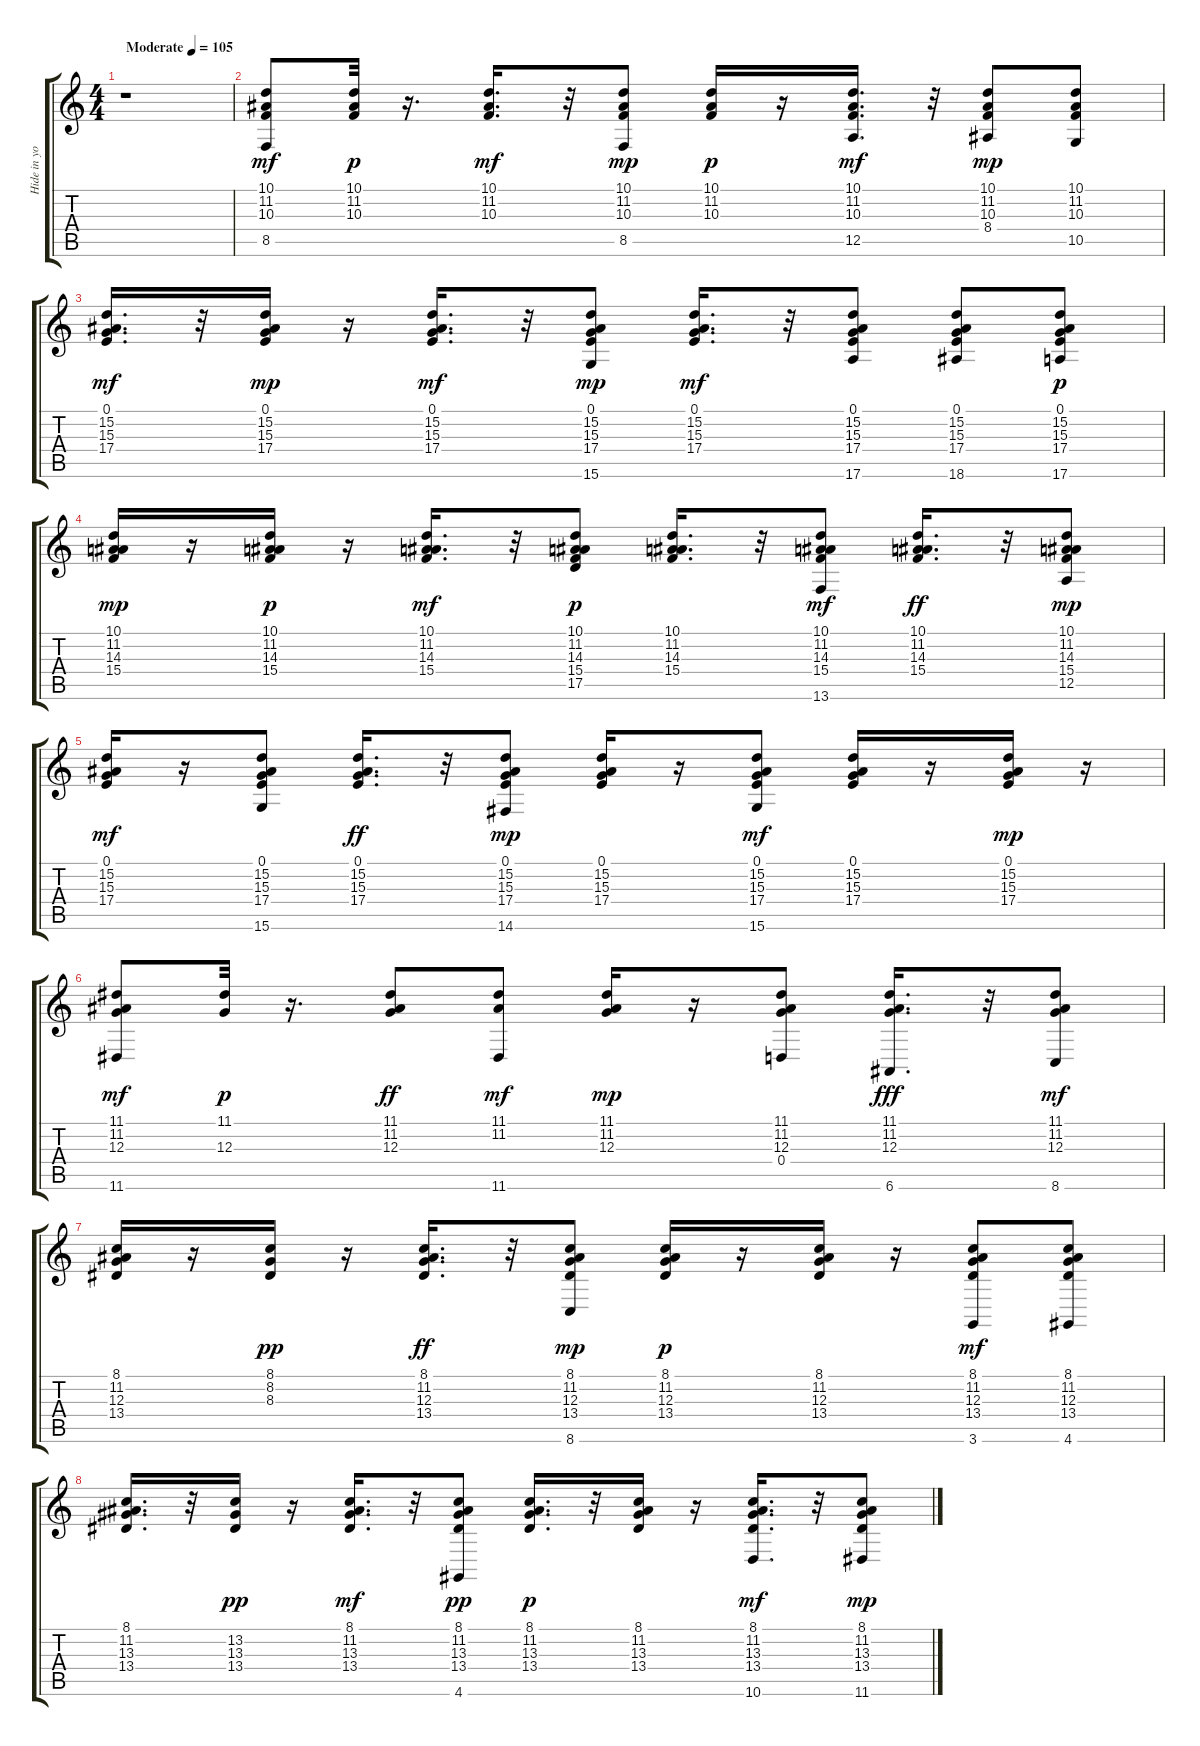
\track ("Hide in your shell" "Hide in yo") {instrument electricpiano2}
\staff {score tabs}
\tuning (E4 B3 G3 D3 A2 E2) {hide}
\ts (4 4)
\tempo (105 "Moderate")
\clef g2
\ks c
r.1{dy mf instrument electricpiano2} |
(10.1 11.2 10.3 8.5).8 (10.1 11.2 10.3).32{dy p} r.16{d} (10.1 11.2 10.3).16{d dy mf} r.32 (10.1 11.2 10.3 8.5).8{dy mp} (10.1 11.2 10.3).16{dy p} r.16 (10.1 11.2 10.3 12.5).16{d dy mf} r.32 (10.1 11.2 10.3 8.4).8{dy mp} (10.1 11.2 10.3 10.5).8 |
(0.1 15.2 15.3 17.4).16{d dy mf} r.32 (0.1 15.2 15.3 17.4).16{dy mp} r.16 (0.1 15.2 15.3 17.4).16{d dy mf} r.32 (0.1 15.2 15.3 17.4 15.6).8{dy mp} (0.1 15.2 15.3 17.4).16{d dy mf} r.32 (0.1 15.2 15.3 17.4 17.6).8 (0.1 15.2 15.3 17.4 18.6).8 (0.1 15.2 15.3 17.4 17.6).8{dy p} |
(10.1 11.2 14.3 15.4).16{dy mp} r.16 (10.1 11.2 14.3 15.4).16{dy p} r.16 (10.1 11.2 14.3 15.4).16{d dy mf} r.32 (10.1 11.2 14.3 15.4 17.5).8{dy p} (10.1 11.2 14.3 15.4).16{d} r.32 (10.1 11.2 14.3 15.4 13.6).8{dy mf} (10.1 11.2 14.3 15.4).16{d dy ff} r.32 (10.1 11.2 14.3 15.4 12.5).8{dy mp} |
(0.1 15.2 15.3 17.4).16{dy mf} r.16 (0.1 15.2 15.3 17.4 15.6).8 (0.1 15.2 15.3 17.4).16{d dy ff} r.32 (0.1 15.2 15.3 17.4 14.6).8{dy mp} (0.1 15.2 15.3 17.4).16 r.16 (0.1 15.2 15.3 17.4 15.6).8{dy mf} (0.1 15.2 15.3 17.4).16 r.16 (0.1 15.2 15.3 17.4).16{dy mp} r.16 |
(11.1 11.2 12.3 11.6).8{dy mf} (11.1 12.3).32{dy p} r.16{d} (11.1 11.2 12.3).8{dy ff} (11.1 11.2 11.6).8{dy mf} (11.1 11.2 12.3).16{dy mp} r.16 (11.1 11.2 12.3 0.4).8 (11.1 11.2 12.3 6.6).16{d dy fff} r.32 (11.1 11.2 12.3 8.6).8{dy mf} |
(8.1 11.2 12.3 13.4).16 r.16 (8.1 8.2 8.3).16{dy pp} r.16 (8.1 11.2 12.3 13.4).16{d dy ff} r.32 (8.1 11.2 12.3 13.4 8.6).8{dy mp} (8.1 11.2 12.3 13.4).16{dy p} r.16 (8.1 11.2 12.3 13.4).16 r.16 (8.1 11.2 12.3 13.4 3.6).8{dy mf} (8.1 11.2 12.3 13.4 4.6).8 |
(8.1 11.2 13.3 13.4).16{d} r.32 (13.2 13.3 13.4).16{dy pp} r.16 (8.1 11.2 13.3 13.4).16{d dy mf} r.32 (8.1 11.2 13.3 13.4 4.6).8{dy pp} (8.1 11.2 13.3 13.4).16{d dy p} r.32 (8.1 11.2 13.3 13.4).16 r.16 (8.1 11.2 13.3 13.4 10.6).16{d dy mf} r.32 (8.1 11.2 13.3 13.4 11.6).8{dy mp}
